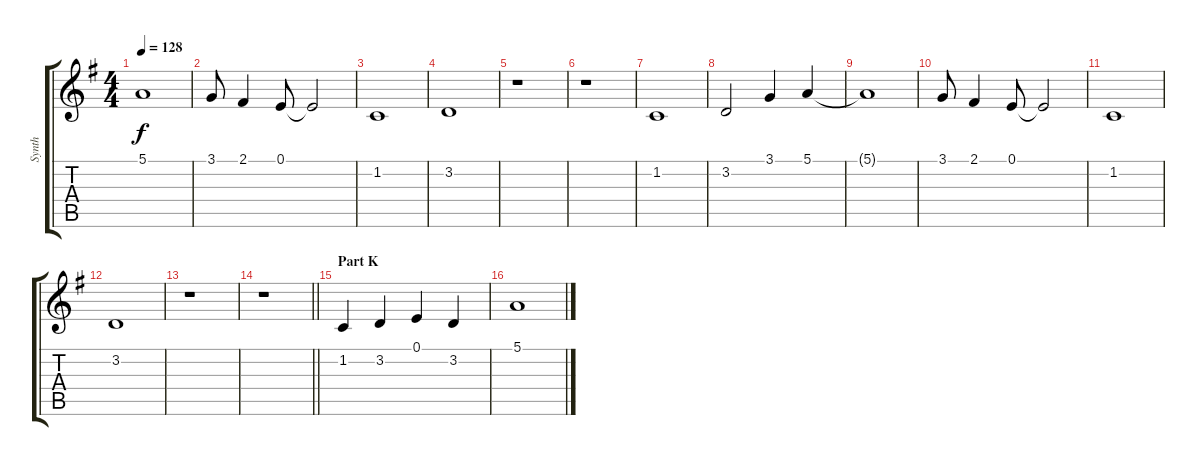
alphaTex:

\track ("Synth" "Synth") {instrument synthbrass2}
\staff {score tabs}
\tuning (E4 B3 G3 D3 A2 E2) {hide}
\ts (4 4)
\tempo 128
\clef g2
\ks g
5.1{t}.1{dy f} |
3.1.8 2.1.4 0.1.8 0.1{t}.2 |
1.2.1 |
3.2.1 |
r.1 |
r.1 |
1.2.1 |
3.2.2 3.1.4 5.1.4 |
5.1{t}.1 |
3.1.8 2.1.4 0.1.8 0.1{t}.2 |
1.2.1 |
3.2.1 |
r.1 |
\barLineRight lightlight
r.1 |
\section ("" "Part K")
1.2.4 3.2.4 0.1.4 3.2.4 |
5.1.1
